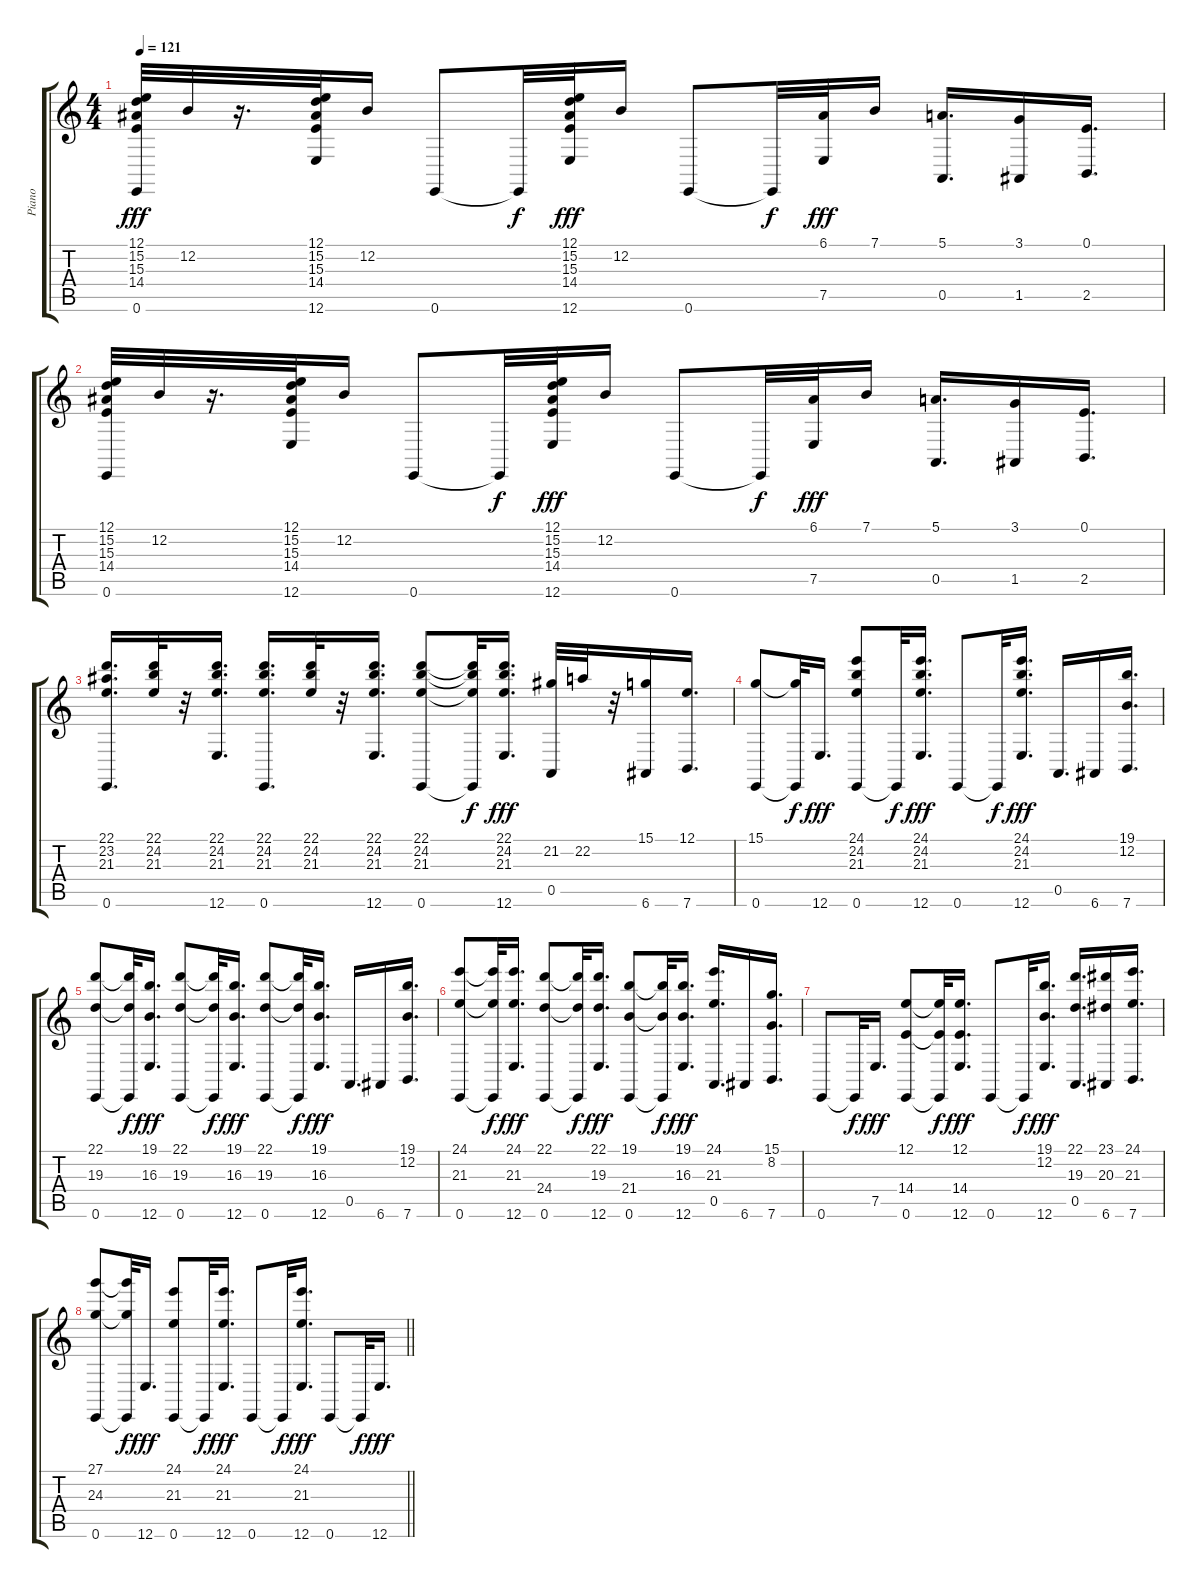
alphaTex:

\track ("Piano" "Piano") {instrument acousticgrandpiano}
\staff {score tabs}
\tuning (E4 B3 G3 D3 A2 E2) {hide}
\ts (4 4)
\tempo 121
\clef g2
\ks c
(12.1 15.2 15.3 14.4 0.6).32{dy fff} 12.2.32 r.16{d} (12.1 15.2 15.3 14.4 12.6).32 12.2.16 0.6.8 0.6{t}.32{dy f} (12.1 15.2 15.3 14.4 12.6).32{dy fff} 12.2.16 0.6.8 0.6{t}.32{dy f} (6.1 7.5).32{dy fff} 7.1.16 (5.1 0.5).16{d} (3.1 1.5).16 (0.1 2.5).16{d} |
(12.1 15.2 15.3 14.4 0.6).32 12.2.32 r.16{d} (12.1 15.2 15.3 14.4 12.6).32 12.2.16 0.6.8 0.6{t}.32{dy f} (12.1 15.2 15.3 14.4 12.6).32{dy fff} 12.2.16 0.6.8 0.6{t}.32{dy f} (6.1 7.5).32{dy fff} 7.1.16 (5.1 0.5).16{d} (3.1 1.5).16 (0.1 2.5).16{d} |
(22.1 23.2 21.3 0.6).16{d} (22.1 24.2 21.3).32 r.32 (22.1 24.2 21.3 12.6).16{d} (22.1 24.2 21.3 0.6).16{d} (22.1 24.2 21.3).32 r.32 (22.1 24.2 21.3 12.6).16{d} (22.1 24.2 21.3 0.6).8 (22.1{t} 24.2{t} 21.3{t} 0.6{t}).32{dy f} (22.1 24.2 21.3 12.6).16{d dy fff} (21.2 0.5).32 22.2.32 r.32 (15.1 6.6).16 (12.1 7.6).16{d} |
(15.1 0.6).8 (15.1{t} 0.6{t}).32{dy f} 12.6.16{d dy fff} (24.1 24.2 21.3 0.6).8 0.6{t}.32{dy f} (24.1 24.2 21.3 12.6).16{d dy fff} 0.6.8 0.6{t}.32{dy f} (24.1 24.2 21.3 12.6).16{d dy fff} 0.5.16{d} 6.6.16 (19.1 12.2 7.6).16{d} |
(22.1 19.3 0.6).8 (22.1{t} 19.3{t} 0.6{t}).32{dy f} (19.1 16.3 12.6).16{d dy fff} (22.1 19.3 0.6).8 (22.1{t} 19.3{t} 0.6{t}).32{dy f} (19.1 16.3 12.6).16{d dy fff} (22.1 19.3 0.6).8 (22.1{t} 19.3{t} 0.6{t}).32{dy f} (19.1 16.3 12.6).16{d dy fff} 0.5.16{d} 6.6.16 (19.1 12.2 7.6).16{d} |
(24.1 21.3 0.6).8 (24.1{t} 21.3{t} 0.6{t}).32{dy f} (24.1 21.3 12.6).16{d dy fff} (22.1 24.4 0.6).8 (22.1{t} 24.4{t} 0.6{t}).32{dy f} (22.1 19.3 12.6).16{d dy fff} (19.1 21.4 0.6).8 (19.1{t} 21.4{t} 0.6{t}).32{dy f} (19.1 16.3 12.6).16{d dy fff} (24.1 21.3 0.5).16{d} 6.6.16 (15.1 8.2 7.6).16{d} |
0.6.8 0.6{t}.32{dy f} 7.5.16{d dy fff} (12.1 14.4 0.6).8 (12.1{t} 14.4{t} 0.6{t}).32{dy f} (12.1 14.4 12.6).16{d dy fff} 0.6.8 0.6{t}.32{dy f} (19.1 12.2 12.6).16{d dy fff} (22.1 19.3 0.5).16{d} (23.1 20.3 6.6).16 (24.1 21.3 7.6).16{d} |
\barLineRight lightlight
(27.1 24.3 0.6).8 (27.1{t} 24.3{t} 0.6{t}).32{dy f} 12.6.16{d dy fff} (24.1 21.3 0.6).8 0.6{t}.32{dy f} (24.1 21.3 12.6).16{d dy fff} 0.6.8 0.6{t}.32{dy f} (24.1 21.3 12.6).16{d dy fff} 0.6.8 0.6{t}.32{dy f} 12.6.16{d dy fff}
